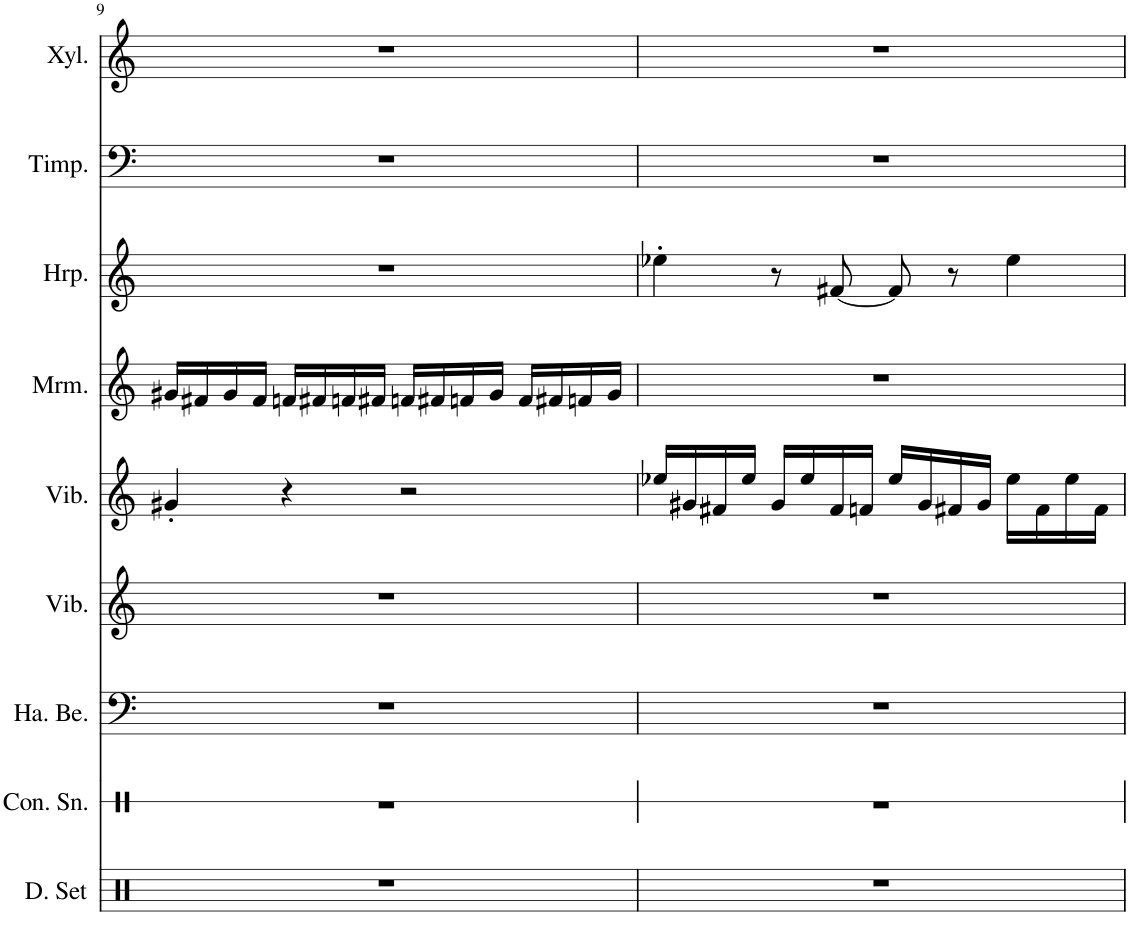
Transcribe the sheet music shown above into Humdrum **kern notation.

**kern	**kern	**kern	**kern	**kern	**kern	**kern	**kern	**kern
*part9	*part8	*part7	*part6	*part5	*part4	*part3	*part2	*part1
*staff9	*staff8	*staff7	*staff6	*staff5	*staff4	*staff3	*staff2	*staff1
*I"Drumset	*I"Concert Snare Drum	*I"Hand Bells	*I"Vibraphone	*I"Vibraphone	*I"Marimba (Grand Staff)	*I"Harp	*I"Timpani	*I"Xylophone
*I'D. Set	*I'Con. Sn.	*I'Ha. Be.	*I'Vib.	*I'Vib.	*I'Mrm.	*I'Hrp.	*I'Timp.	*I'Xyl.
!!LO:PB:g=z
*clefX	*clefX	*clefF4	*clefG2	*clefG2	*clefG2	*clefF4	*clefF4	*clefG2
*	*	*	*	*	*	*	*	*Trd-7c-12
*k[]	*k[]	*k[]	*k[]	*k[]	*k[]	*k[]	*k[]	*k[]
*M4/4	*M4/4	*M4/4	*M4/4	*M4/4	*M4/4	*M4/4	*M4/4	*M4/4
=9	=9	=9	=9	=9	=9	=9	=9	=9
1r	1r	1r	1r	4g#X'/	16g#X/LL	1r	1r	1r
.	.	.	.	.	16f#X/	.	.	.
.	.	.	.	.	16g#/	.	.	.
.	.	.	.	.	16f#/JJ	.	.	.
.	.	.	.	4r	16fn/LL	.	.	.
.	.	.	.	.	16f#X/	.	.	.
.	.	.	.	.	16fn/	.	.	.
.	.	.	.	.	16f#X/JJ	.	.	.
.	.	.	.	2r	16fn/LL	.	.	.
.	.	.	.	.	16f#X/	.	.	.
.	.	.	.	.	16fn/	.	.	.
.	.	.	.	.	16g#/JJ	.	.	.
.	.	.	.	.	16f/LL	.	.	.
.	.	.	.	.	16f#X/	.	.	.
.	.	.	.	.	16fn/	.	.	.
.	.	.	.	.	16g#/JJ	.	.	.
=10	=10	=10	=10	=10	=10	=10	=10	=10
1r	1r	1r	1r	16ee-X/LL	1r	4ee-X'\	1r	1r
.	.	.	.	16g#X/	.	.	.	.
.	.	.	.	16f#X/	.	.	.	.
.	.	.	.	16ee-/JJ	.	.	.	.
.	.	.	.	16g#/LL	.	8r	.	.
.	.	.	.	16ee-/	.	.	.	.
.	.	.	.	16f#/	.	[8f#X/	.	.
.	.	.	.	16fn/JJ	.	.	.	.
.	.	.	.	16ee-/LL	.	8f#/]	.	.
.	.	.	.	16g#/	.	.	.	.
.	.	.	.	16f#X/	.	8r	.	.
.	.	.	.	16g#/JJ	.	.	.	.
.	.	.	.	16ee-\LL	.	4ee-\	.	.
.	.	.	.	16f#\	.	.	.	.
.	.	.	.	16ee-\	.	.	.	.
.	.	.	.	16f#\JJ	.	.	.	.
=	=	=	=	=	=	=	=	=
*-	*-	*-	*-	*-	*-	*-	*-	*-
